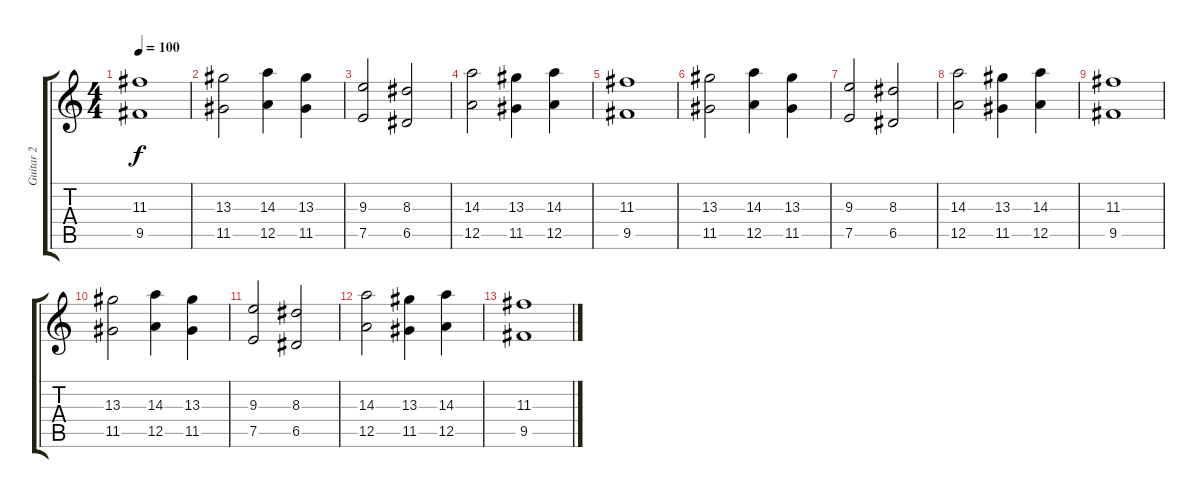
\track ("Guitar 2" "Guitar 2") {instrument distortionguitar}
\staff {score tabs}
\tuning (E4 B3 G3 D3 A2 D2) {hide}
\ts (4 4)
\tempo 100
\clef g2
\ks c
(11.3 9.5).1{dy f} |
(13.3 11.5).2 (14.3 12.5).4 (13.3 11.5).4 |
(9.3 7.5).2 (8.3 6.5).2 |
(14.3 12.5).2 (13.3 11.5).4 (14.3 12.5).4 |
(11.3 9.5).1 |
(13.3 11.5).2 (14.3 12.5).4 (13.3 11.5).4 |
(9.3 7.5).2 (8.3 6.5).2 |
(14.3 12.5).2 (13.3 11.5).4 (14.3 12.5).4 |
(11.3 9.5).1 |
(13.3 11.5).2 (14.3 12.5).4 (13.3 11.5).4 |
(9.3 7.5).2 (8.3 6.5).2 |
(14.3 12.5).2 (13.3 11.5).4 (14.3 12.5).4 |
(11.3 9.5).1
